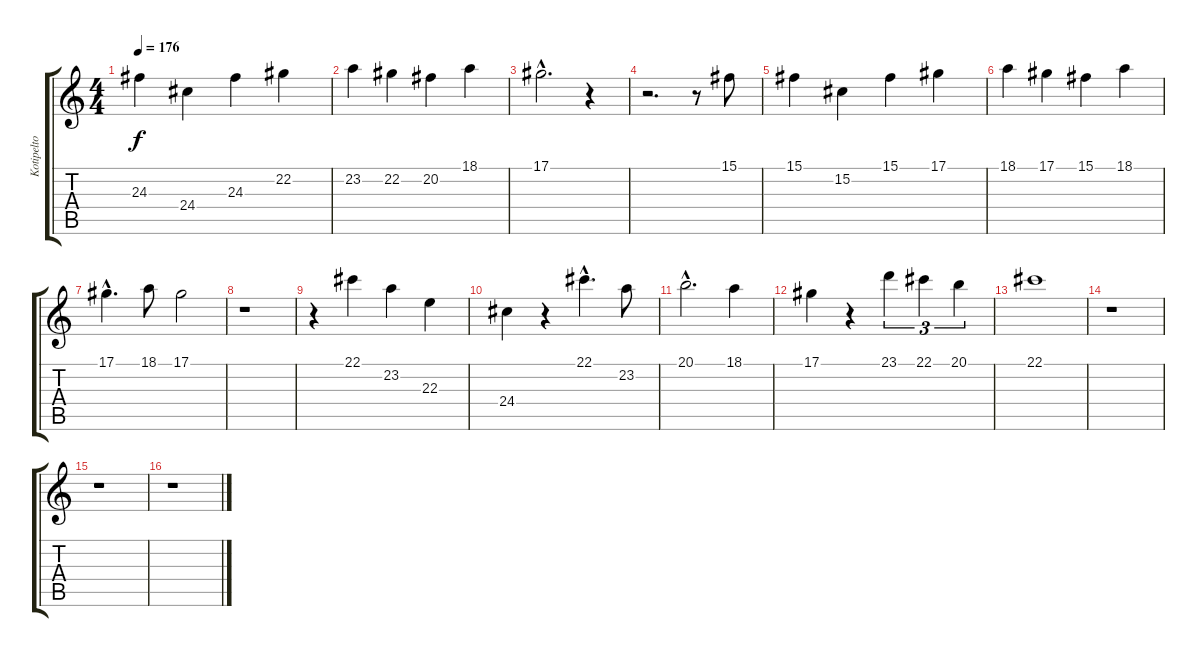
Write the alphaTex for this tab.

\track ("Kotipelto" "Kotipelto") {instrument flute}
\staff {score tabs}
\tuning (Eb4 Bb3 Gb3 Db3 Ab2 Eb2) {hide}
\ts (4 4)
\tempo 176
\clef g2
\ks c
24.3.4{dy f} 24.4.4 24.3.4 22.2.4 |
23.2.4 22.2.4 20.2.4 18.1.4 |
17.1{hac}.2{d} r.4 |
r.2{d} r.8 15.1.8 |
15.1.4 15.2.4 15.1.4 17.1.4 |
18.1.4 17.1.4 15.1.4 18.1.4 |
17.1{hac}.4{d} 18.1.8 17.1.2 |
r.1 |
r.4 22.1.4 23.2.4 22.3.4 |
24.4.4 r.4 22.1{hac}.4{d} 23.2.8 |
20.1{hac}.2{d} 18.1.4 |
17.1.4 r.4 23.1.4{tu (3 2)} 22.1.4{tu (3 2)} 20.1.4{tu (3 2)} |
22.1.1 |
r.1 |
r.1 |
r.1
